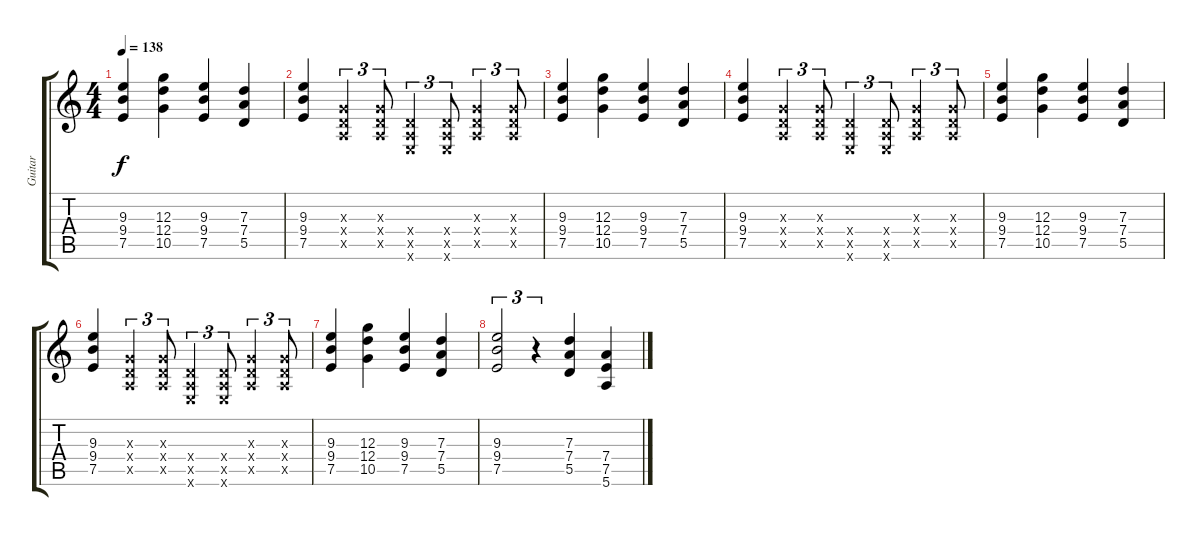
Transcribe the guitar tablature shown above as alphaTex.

\track ("Guitar" "Guitar") {instrument distortionguitar}
\staff {score tabs}
\tuning (E4 B3 G3 D3 A2 E2) {hide}
\ts (4 4)
\tempo 138
\clef g2
\ks c
(9.3 9.4 7.5).4{dy f} (12.3 12.4 10.5).4 (9.3 9.4 7.5).4 (7.3 7.4 5.5).4 |
(9.3 9.4 7.5).4 (0.3{x} 0.4{x} 0.5{x}).4{tu (3 2)} (0.3{x} 0.4{x} 0.5{x}).8{tu (3 2)} (0.4{x} 0.5{x} 0.6{x}).4{tu (3 2)} (0.4{x} 0.5{x} 0.6{x}).8{tu (3 2)} (0.3{x} 0.4{x} 0.5{x}).4{tu (3 2)} (0.3{x} 0.4{x} 0.5{x}).8{tu (3 2)} |
(9.3 9.4 7.5).4 (12.3 12.4 10.5).4 (9.3 9.4 7.5).4 (7.3 7.4 5.5).4 |
(9.3 9.4 7.5).4 (0.3{x} 0.4{x} 0.5{x}).4{tu (3 2)} (0.3{x} 0.4{x} 0.5{x}).8{tu (3 2)} (0.4{x} 0.5{x} 0.6{x}).4{tu (3 2)} (0.4{x} 0.5{x} 0.6{x}).8{tu (3 2)} (0.3{x} 0.4{x} 0.5{x}).4{tu (3 2)} (0.3{x} 0.4{x} 0.5{x}).8{tu (3 2)} |
(9.3 9.4 7.5).4 (12.3 12.4 10.5).4 (9.3 9.4 7.5).4 (7.3 7.4 5.5).4 |
(9.3 9.4 7.5).4 (0.3{x} 0.4{x} 0.5{x}).4{tu (3 2)} (0.3{x} 0.4{x} 0.5{x}).8{tu (3 2)} (0.4{x} 0.5{x} 0.6{x}).4{tu (3 2)} (0.4{x} 0.5{x} 0.6{x}).8{tu (3 2)} (0.3{x} 0.4{x} 0.5{x}).4{tu (3 2)} (0.3{x} 0.4{x} 0.5{x}).8{tu (3 2)} |
(9.3 9.4 7.5).4 (12.3 12.4 10.5).4 (9.3 9.4 7.5).4 (7.3 7.4 5.5).4 |
(9.3 9.4 7.5).2{tu (3 2)} r.4{tu (3 2)} (7.3 7.4 5.5).4 (7.4 7.5 5.6).4
